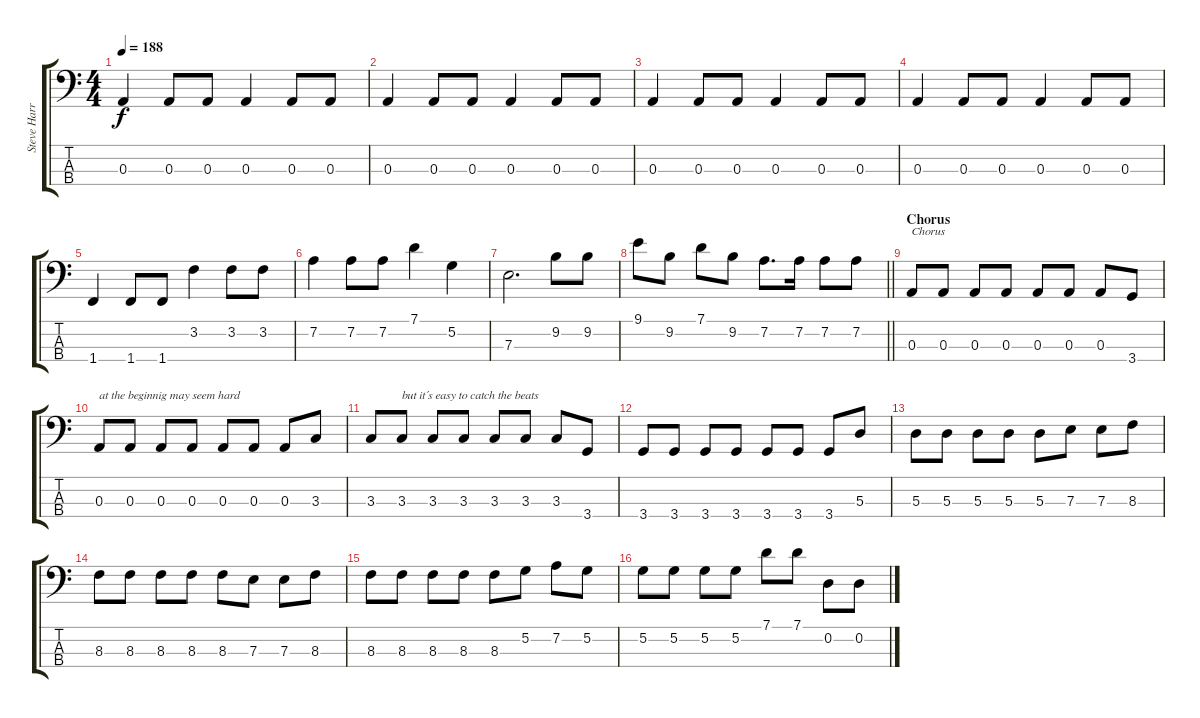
\track ("Steve Harris" "Steve Harr") {instrument electricbassfinger}
\staff {score tabs}
\tuning (G2 D2 A1 E1) {hide}
\ts (4 4)
\tempo 188
\clef f4
\ks c
0.3.4{dy f} 0.3.8 0.3.8 0.3.4 0.3.8 0.3.8 |
0.3.4 0.3.8 0.3.8 0.3.4 0.3.8 0.3.8 |
0.3.4 0.3.8 0.3.8 0.3.4 0.3.8 0.3.8 |
0.3.4 0.3.8 0.3.8 0.3.4 0.3.8 0.3.8 |
1.4.4 1.4.8 1.4.8 3.2.4 3.2.8 3.2.8 |
7.2.4 7.2.8 7.2.8 7.1.4 5.2.4 |
7.3.2{d} 9.2.8 9.2.8 |
\barLineRight lightlight
9.1.8 9.2.8 7.1.8 9.2.8 7.2.8{d} 7.2.16 7.2.8 7.2.8 |
\section ("" "Chorus")
0.3.8{txt "Chorus"} 0.3.8 0.3.8 0.3.8 0.3.8 0.3.8 0.3.8 3.4.8 |
0.3.8{txt "at the beginnig may seem hard"} 0.3.8 0.3.8 0.3.8 0.3.8 0.3.8 0.3.8 3.3.8 |
3.3.8 3.3.8{txt "but it´s easy to catch the beats"} 3.3.8 3.3.8 3.3.8 3.3.8 3.3.8 3.4.8 |
3.4.8 3.4.8 3.4.8 3.4.8 3.4.8 3.4.8 3.4.8 5.3.8 |
5.3.8 5.3.8 5.3.8 5.3.8 5.3.8 7.3.8 7.3.8 8.3.8 |
8.3.8 8.3.8 8.3.8 8.3.8 8.3.8 7.3.8 7.3.8 8.3.8 |
8.3.8 8.3.8 8.3.8 8.3.8 8.3.8 5.2.8 7.2.8 5.2.8 |
5.2.8 5.2.8 5.2.8 5.2.8 7.1.8 7.1.8 0.2.8 0.2.8
